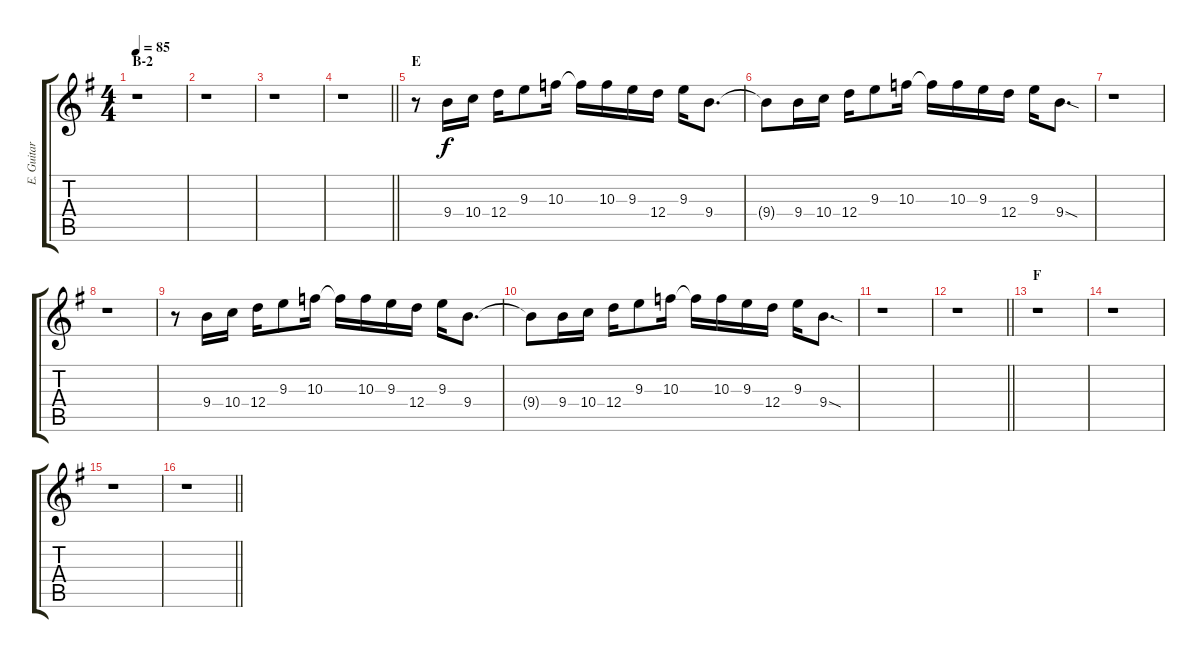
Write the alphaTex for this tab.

\track ("E. Guitar II" "E. Guitar ") {instrument electricguitarclean}
\staff {score tabs}
\tuning (E4 B3 G3 D3 A2 E2) {hide}
\ts (4 4)
\section ("" "B-2")
\tempo 85
\clef g2
\ks g
r.1{dy f} |
r.1 |
r.1 |
\barLineRight lightlight
r.1 |
\section ("" "E")
r.8{instrument electricguitarjazz} 9.4.16 10.4.16 12.4.16 9.3.8 10.3.16 10.3{t}.16 10.3.16 9.3.16 12.4.16 9.3.16 9.4.8{d} |
9.4{t}.8 9.4.16 10.4.16 12.4.16 9.3.8 10.3.16 10.3{t}.16 10.3.16 9.3.16 12.4.16 9.3.16 9.4{sod}.8{d} |
r.1 |
r.1 |
r.8 9.4.16 10.4.16 12.4.16 9.3.8 10.3.16 10.3{t}.16 10.3.16 9.3.16 12.4.16 9.3.16 9.4.8{d} |
9.4{t}.8 9.4.16 10.4.16 12.4.16 9.3.8 10.3.16 10.3{t}.16 10.3.16 9.3.16 12.4.16 9.3.16 9.4{sod}.8{d} |
r.1 |
\barLineRight lightlight
r.1 |
\section ("" "F")
r.1 |
r.1 |
r.1 |
\barLineRight lightlight
r.1
